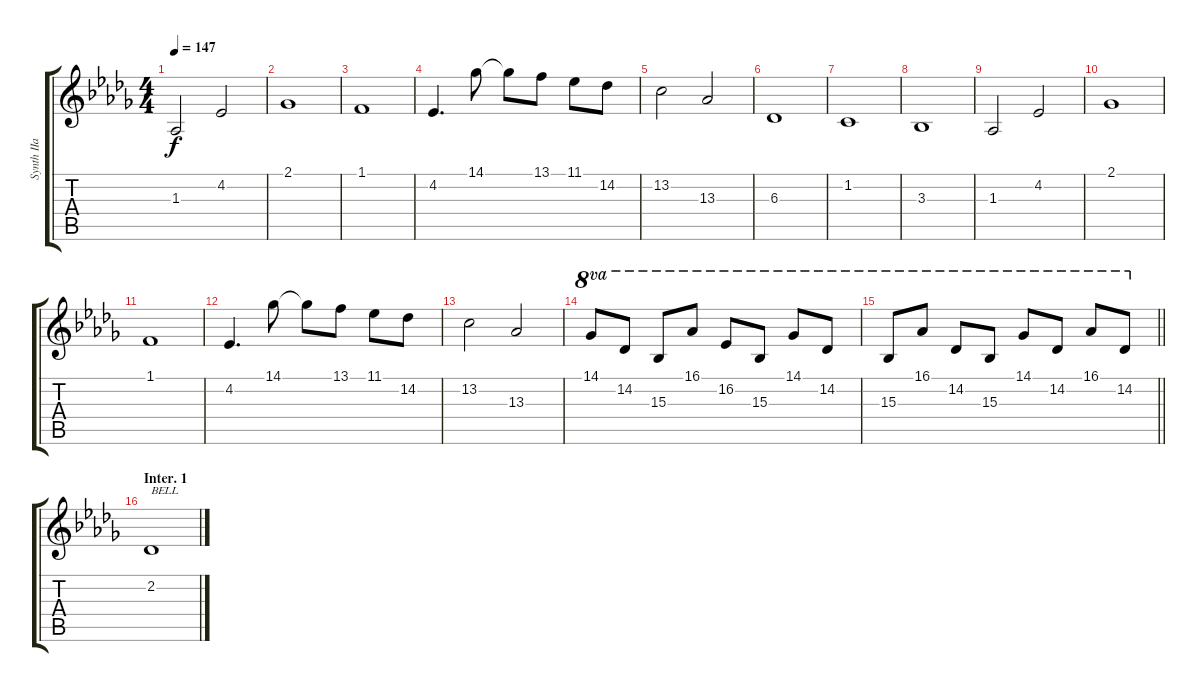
\track ("Synth IIa (Kotobuki Tsumugi)" "Synth IIa ") {instrument tubularbells}
\staff {score tabs}
\tuning (E4 B3 G3 D3 A2 E2) {hide}
\ts (4 4)
\tempo 147
\clef g2
\ks db
1.3.2{dy f} 4.2.2 |
2.1.1 |
1.1.1 |
4.2.4{d} 14.1.8 14.1{t}.8 13.1.8 11.1.8 14.2.8 |
13.2.2 13.3.2 |
6.3.1 |
1.2.1 |
3.3.1 |
1.3.2 4.2.2 |
2.1.1 |
1.1.1 |
4.2.4{d} 14.1.8 14.1{t}.8 13.1.8 11.1.8 14.2.8 |
13.2.2 13.3.2 |
14.1.8{ot 8va} 14.2.8{ot 8va} 15.3.8{ot 8va} 16.1.8{ot 8va} 16.2.8{ot 8va} 15.3.8{ot 8va} 14.1.8{ot 8va} 14.2.8{ot 8va} |
\barLineRight lightlight
15.3.8{ot 8va} 16.1.8{ot 8va} 14.2.8{ot 8va} 15.3.8{ot 8va} 14.1.8{ot 8va} 14.2.8{ot 8va} 16.1.8{ot 8va} 14.2.8{ot 8va} |
\section ("" "Inter. 1")
2.2.1{txt "BELL"}
